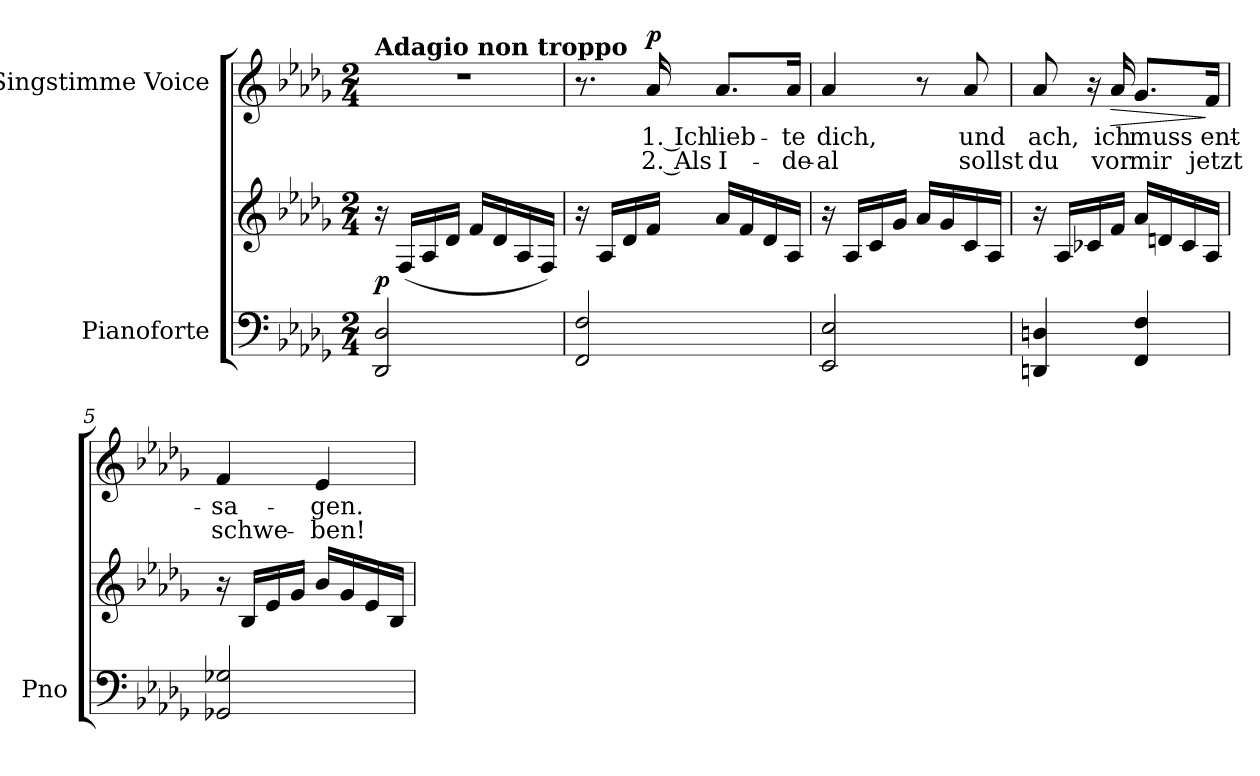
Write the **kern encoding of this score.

**kern	**kern	**dynam	**kern	**text	**text	**dynam
*part2	*part2	*part2	*part1	*part1	*part1	*part1
*staff3	*staff2	*staff2/3	*staff1	*staff1	*staff1	*staff1
*I"Pianoforte	*	*	*I"Singstimme Voice	*	*	*
*I'Pno	*	*	*	*	*	*
*clefF4	*clefG2	*	*clefG2	*	*	*
*k[b-e-a-d-g-]	*k[b-e-a-d-g-]	*	*k[b-e-a-d-g-]	*	*	*
*M2/4	*M2/4	*	*M2/4	*	*	*
=1	=1	=1	=1	=1	=1	=1
!	!	!	!LO:TX:a:B:t=Adagio non troppo	!	!	!
!	!	!LO:DY:b	!	!	!	!
2DD-/ 2D-/	16r	p	2r	.	.	.
.	(16F/LL	.	.	.	.	.
.	16A-/	.	.	.	.	.
.	16d-/JJ	.	.	.	.	.
.	16f/LL	.	.	.	.	.
.	16d-/	.	.	.	.	.
.	16A-/	.	.	.	.	.
.	16F/JJ)	.	.	.	.	.
=2	=2	=2	=2	=2	=2	=2
2FF/ 2F/	16r	.	8.r	.	.	.
.	16A-/LL	.	.	.	.	.
.	16d-/	.	.	.	.	.
!	!	!	!	!LO:LY:b	!LO:LY:b	!LO:DY:a
.	16f/JJ	.	16a-/	1. Ich	2. Als	p
!	!	!	!	!LO:LY:b	!LO:LY:b	!
.	16a-/LL	.	8.a-/L	lieb-	I-	.
.	16f/	.	.	.	.	.
.	16d-/	.	.	.	.	.
!	!	!	!	!LO:LY:b	!LO:LY:b	!
.	16A-/JJ	.	16a-/Jk	-te	-de-	.
=3	=3	=3	=3	=3	=3	=3
!	!	!	!	!LO:LY:b	!LO:LY:b	!
2EE-/ 2E-/	16r	.	4a-/	dich,	-al	.
.	16A-/LL	.	.	.	.	.
.	16c/	.	.	.	.	.
.	16g-/JJ	.	.	.	.	.
.	16a-/LL	.	8r	.	.	.
.	16g-/	.	.	.	.	.
!	!	!	!	!LO:LY:b	!LO:LY:b	!
.	16c/	.	8a-/	und	sollst	.
.	16A-/JJ	.	.	.	.	.
!!LO:LB:g=z
=4	=4	=4	=4	=4	=4	=4
!	!	!	!	!LO:LY:b	!LO:LY:b	!
4DDn/ 4Dn/	16r	.	8a-/	ach,	du	.
.	16A-/LL	.	.	.	.	.
.	16c-X/	.	16r	.	.	.
!	!	!	!	!LO:LY:b	!LO:LY:b	!LO:HP:b
.	16f/JJ	.	16a-/	ich	vor	>
!	!	!	!	!LO:LY:b	!LO:LY:b	!
4FF/ 4F/	16a-/LL	.	8.g-/L	muss	mir	.
.	16dn/	.	.	.	.	.
.	16c-/	.	.	.	.	.
!	!	!	!	!LO:LY:b	!LO:LY:b	!
.	16A-/JJ	.	16f/Jk	ent-	jetzt	]
=5	=5	=5	=5	=5	=5	=5
!	!	!	!	!LO:LY:b	!LO:LY:b	!
2GG-X/ 2G-X/	16r	.	4f/	-sa-	schwe-	.
.	16B-/LL	.	.	.	.	.
.	16e-/	.	.	.	.	.
.	16g-/JJ	.	.	.	.	.
!	!	!	!	!LO:LY:b	!LO:LY:b	!
.	16b-/LL	.	4e-/	-gen.	-ben!	.
.	16g-/	.	.	.	.	.
.	16e-/	.	.	.	.	.
.	16B-/JJ	.	.	.	.	.
=	=	=	=	=	=	=
*-	*-	*-	*-	*-	*-	*-
